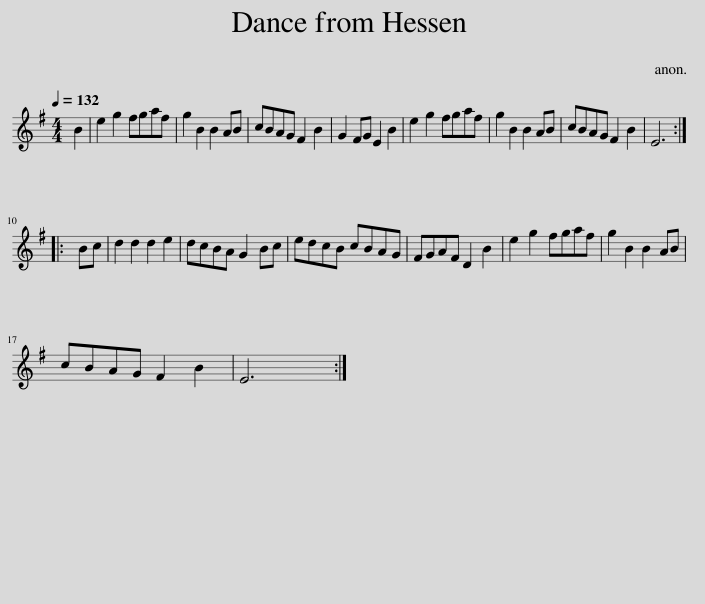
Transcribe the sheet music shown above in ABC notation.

X:1
L:1/8
Q:1/4=132
M:4/4
I:linebreak $
K:Emin
V:1 treble
V:1
 B2 | e2 g2 fgaf | g2 B2 B2 AB | cBAG F2 B2 | G2 FG E2 B2 | %5
 e2 g2 fgaf | g2 B2 B2 AB | cBAG F2 B2 | E6 ::$ Bc | %10
 d2 d2 d2 e2 | dcBA G2 Bc | edcB cBAG | FGAF D2 B2 | e2 g2 fgaf | %15
 g2 B2 B2 AB |$ cBAG F2 B2 | E6 :| %18
